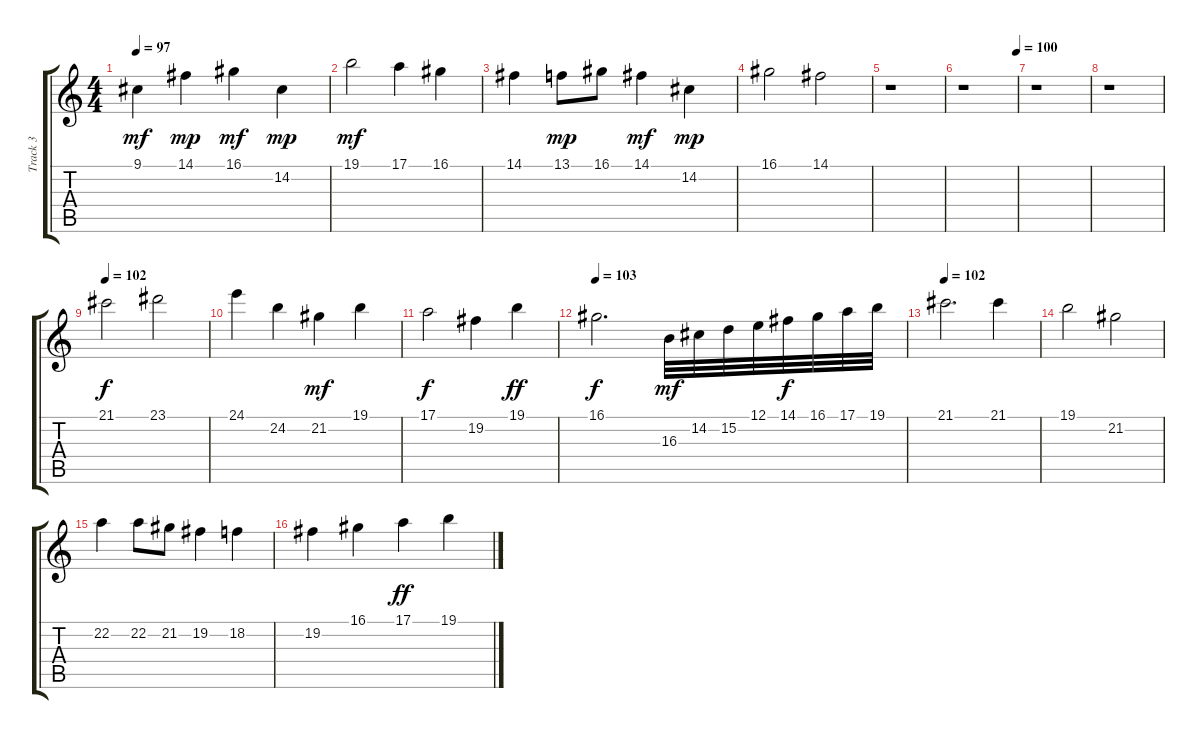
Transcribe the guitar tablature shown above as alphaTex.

\track ("Track 3" "Track 3") {instrument stringensemble2}
\staff {score tabs}
\tuning (E4 B3 G3 D3 A2 E2) {hide}
\ts (4 4)
\tempo 97
\clef g2
\ks c
9.1.4{dy mf} 14.1.4{dy mp} 16.1.4{dy mf} 14.2.4{dy mp} |
19.1.2{dy mf} 17.1.4 16.1.4 |
14.1.4 13.1.8{dy mp} 16.1.8 14.1.4{dy mf} 14.2.4{dy mp} |
16.1.2 14.1.2 |
r.1 |
\tempo (100 1)
r.1 |
r.1 |
r.1 |
\tempo 102
21.1.2{dy f} 23.1.2 |
24.1.4 24.2.4 21.2.4{dy mf} 19.1.4 |
17.1.2{dy f} 19.2.4 19.1.4{dy ff} |
\tempo 103
16.1.2{d dy f} 16.3.32{dy mf} 14.2.32 15.2.32 12.1.32 14.1.32{dy f} 16.1.32 17.1.32 19.1.32 |
\tempo 102
21.1.2{d} 21.1.4 |
19.1.2 21.2.2 |
22.2.4 22.2.8 21.2.8 19.2.4 18.2.4 |
19.2.4 16.1.4 17.1.4{dy ff} 19.1.4
